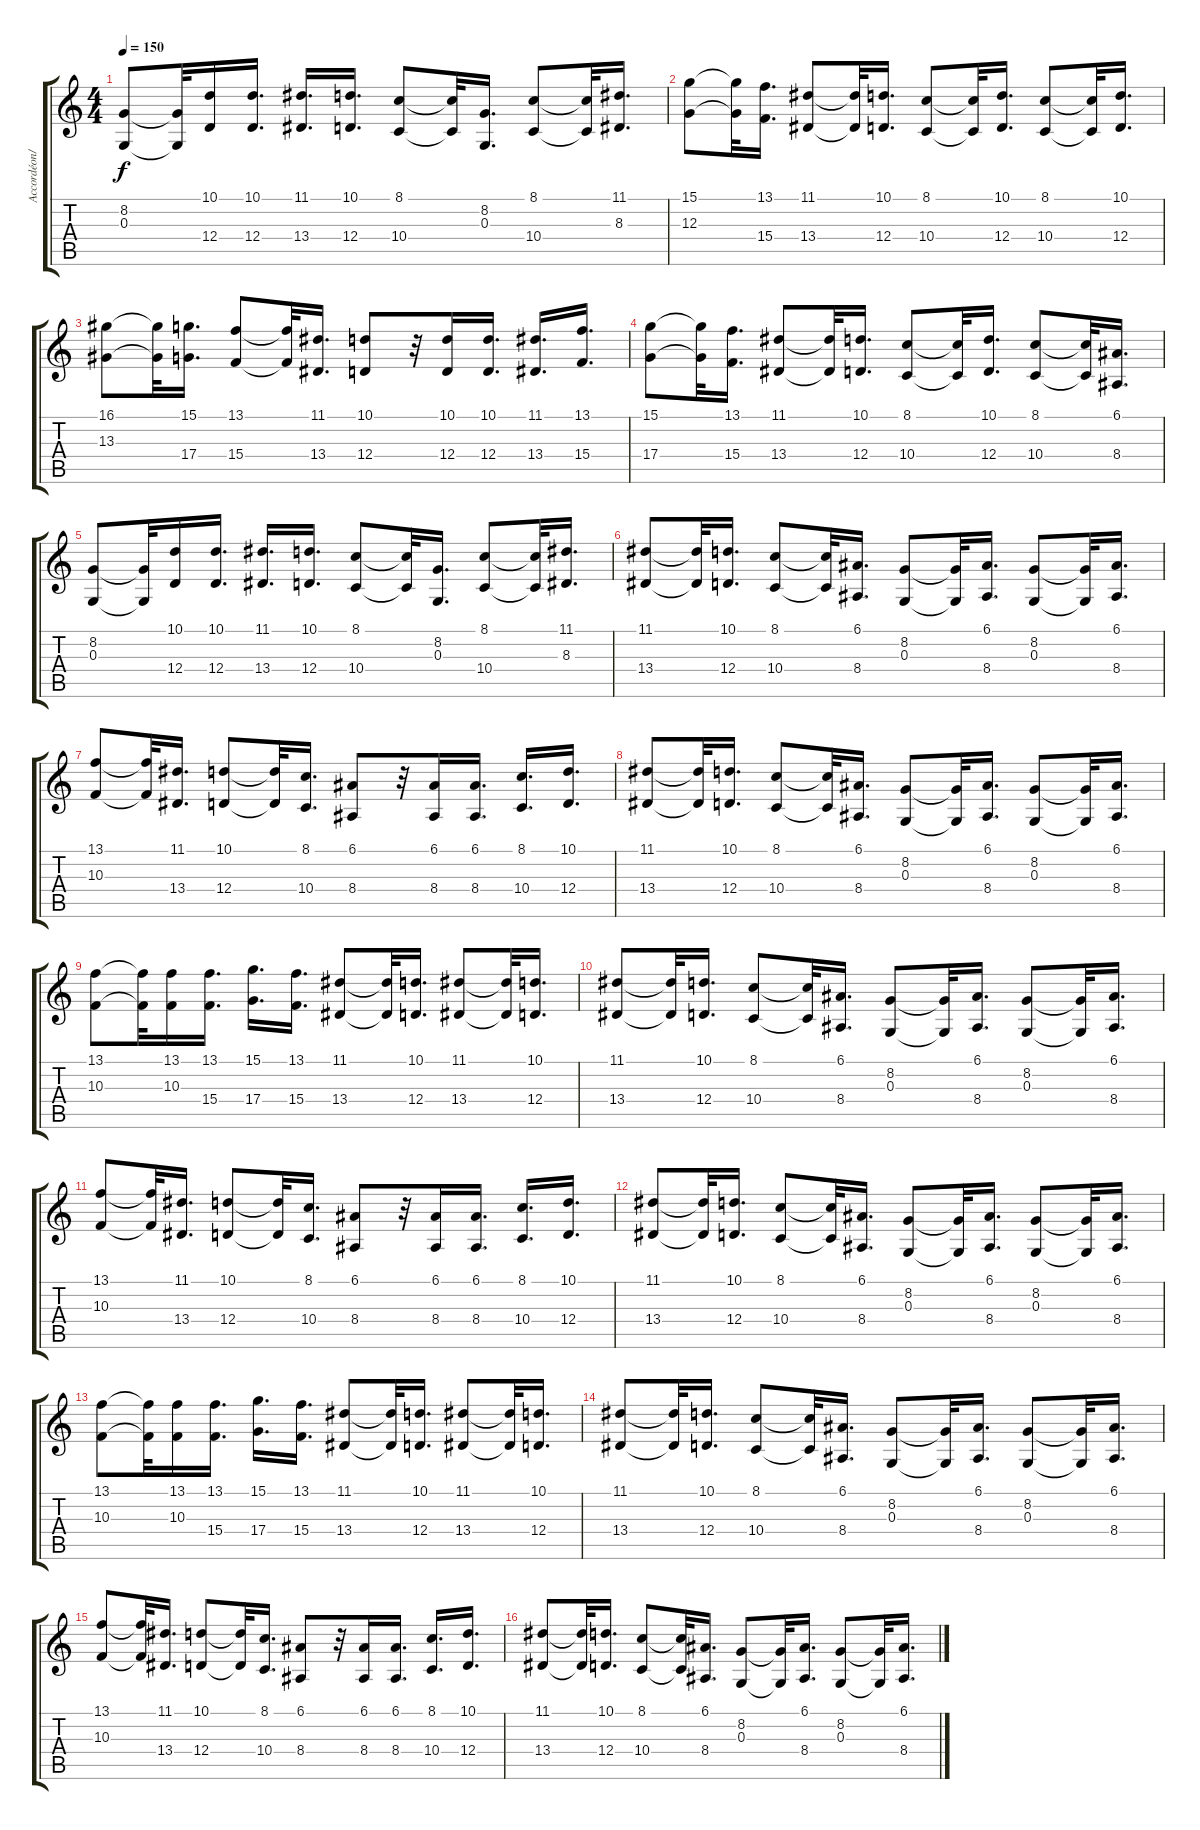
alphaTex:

\track ("Accordéon/Juho" "Accordéon/") {instrument accordion}
\staff {score tabs}
\tuning (E4 B3 G3 D3 A2 E2) {hide}
\ts (4 4)
\tempo 150
\clef g2
\ks c
(8.2 0.3).8{dy f} (8.2{t} 0.3{t}).32 (10.1 12.4).16 (10.1 12.4).16{d} (11.1 13.4).16{d} (10.1 12.4).16{d} (8.1 10.4).8 (8.1{t} 10.4{t}).32 (8.2 0.3).16{d} (8.1 10.4).8 (8.1{t} 10.4{t}).32 (11.1 8.3).16{d} |
(15.1 12.3).8 (15.1{t} 12.3{t}).32 (13.1 15.4).16{d} (11.1 13.4).8 (11.1{t} 13.4{t}).32 (10.1 12.4).16{d} (8.1 10.4).8 (8.1{t} 10.4{t}).32 (10.1 12.4).16{d} (8.1 10.4).8 (8.1{t} 10.4{t}).32 (10.1 12.4).16{d} |
(16.1 13.3).8 (16.1{t} 13.3{t}).32 (15.1 17.4).16{d} (13.1 15.4).8 (13.1{t} 15.4{t}).32 (11.1 13.4).16{d} (10.1 12.4).8 r.32 (10.1 12.4).16 (10.1 12.4).16{d} (11.1 13.4).16{d} (13.1 15.4).16{d} |
(15.1 17.4).8 (15.1{t} 17.4{t}).32 (13.1 15.4).16{d} (11.1 13.4).8 (11.1{t} 13.4{t}).32 (10.1 12.4).16{d} (8.1 10.4).8 (8.1{t} 10.4{t}).32 (10.1 12.4).16{d} (8.1 10.4).8 (8.1{t} 10.4{t}).32 (6.1 8.4).16{d} |
(8.2 0.3).8 (8.2{t} 0.3{t}).32 (10.1 12.4).16 (10.1 12.4).16{d} (11.1 13.4).16{d} (10.1 12.4).16{d} (8.1 10.4).8 (8.1{t} 10.4{t}).32 (8.2 0.3).16{d} (8.1 10.4).8 (8.1{t} 10.4{t}).32 (11.1 8.3).16{d} |
(11.1 13.4).8 (11.1{t} 13.4{t}).32 (10.1 12.4).16{d} (8.1 10.4).8 (8.1{t} 10.4{t}).32 (6.1 8.4).16{d} (8.2 0.3).8 (8.2{t} 0.3{t}).32 (6.1 8.4).16{d} (8.2 0.3).8 (8.2{t} 0.3{t}).32 (6.1 8.4).16{d} |
(13.1 10.3).8 (13.1{t} 10.3{t}).32 (11.1 13.4).16{d} (10.1 12.4).8 (10.1{t} 12.4{t}).32 (8.1 10.4).16{d} (6.1 8.4).8 r.32 (6.1 8.4).16 (6.1 8.4).16{d} (8.1 10.4).16{d} (10.1 12.4).16{d} |
(11.1 13.4).8 (11.1{t} 13.4{t}).32 (10.1 12.4).16{d} (8.1 10.4).8 (8.1{t} 10.4{t}).32 (6.1 8.4).16{d} (8.2 0.3).8 (8.2{t} 0.3{t}).32 (6.1 8.4).16{d} (8.2 0.3).8 (8.2{t} 0.3{t}).32 (6.1 8.4).16{d} |
(13.1 10.3).8 (13.1{t} 10.3{t}).32 (13.1 10.3).16 (13.1 15.4).16{d} (15.1 17.4).16{d} (13.1 15.4).16{d} (11.1 13.4).8 (11.1{t} 13.4{t}).32 (10.1 12.4).16{d} (11.1 13.4).8 (11.1{t} 13.4{t}).32 (10.1 12.4).16{d} |
(11.1 13.4).8 (11.1{t} 13.4{t}).32 (10.1 12.4).16{d} (8.1 10.4).8 (8.1{t} 10.4{t}).32 (6.1 8.4).16{d} (8.2 0.3).8 (8.2{t} 0.3{t}).32 (6.1 8.4).16{d} (8.2 0.3).8 (8.2{t} 0.3{t}).32 (6.1 8.4).16{d} |
(13.1 10.3).8 (13.1{t} 10.3{t}).32 (11.1 13.4).16{d} (10.1 12.4).8 (10.1{t} 12.4{t}).32 (8.1 10.4).16{d} (6.1 8.4).8 r.32 (6.1 8.4).16 (6.1 8.4).16{d} (8.1 10.4).16{d} (10.1 12.4).16{d} |
(11.1 13.4).8 (11.1{t} 13.4{t}).32 (10.1 12.4).16{d} (8.1 10.4).8 (8.1{t} 10.4{t}).32 (6.1 8.4).16{d} (8.2 0.3).8 (8.2{t} 0.3{t}).32 (6.1 8.4).16{d} (8.2 0.3).8 (8.2{t} 0.3{t}).32 (6.1 8.4).16{d} |
(13.1 10.3).8 (13.1{t} 10.3{t}).32 (13.1 10.3).16 (13.1 15.4).16{d} (15.1 17.4).16{d} (13.1 15.4).16{d} (11.1 13.4).8 (11.1{t} 13.4{t}).32 (10.1 12.4).16{d} (11.1 13.4).8 (11.1{t} 13.4{t}).32 (10.1 12.4).16{d} |
(11.1 13.4).8 (11.1{t} 13.4{t}).32 (10.1 12.4).16{d} (8.1 10.4).8 (8.1{t} 10.4{t}).32 (6.1 8.4).16{d} (8.2 0.3).8 (8.2{t} 0.3{t}).32 (6.1 8.4).16{d} (8.2 0.3).8 (8.2{t} 0.3{t}).32 (6.1 8.4).16{d} |
(13.1 10.3).8 (13.1{t} 10.3{t}).32 (11.1 13.4).16{d} (10.1 12.4).8 (10.1{t} 12.4{t}).32 (8.1 10.4).16{d} (6.1 8.4).8 r.32 (6.1 8.4).16 (6.1 8.4).16{d} (8.1 10.4).16{d} (10.1 12.4).16{d} |
(11.1 13.4).8 (11.1{t} 13.4{t}).32 (10.1 12.4).16{d} (8.1 10.4).8 (8.1{t} 10.4{t}).32 (6.1 8.4).16{d} (8.2 0.3).8 (8.2{t} 0.3{t}).32 (6.1 8.4).16{d} (8.2 0.3).8 (8.2{t} 0.3{t}).32 (6.1 8.4).16{d}
